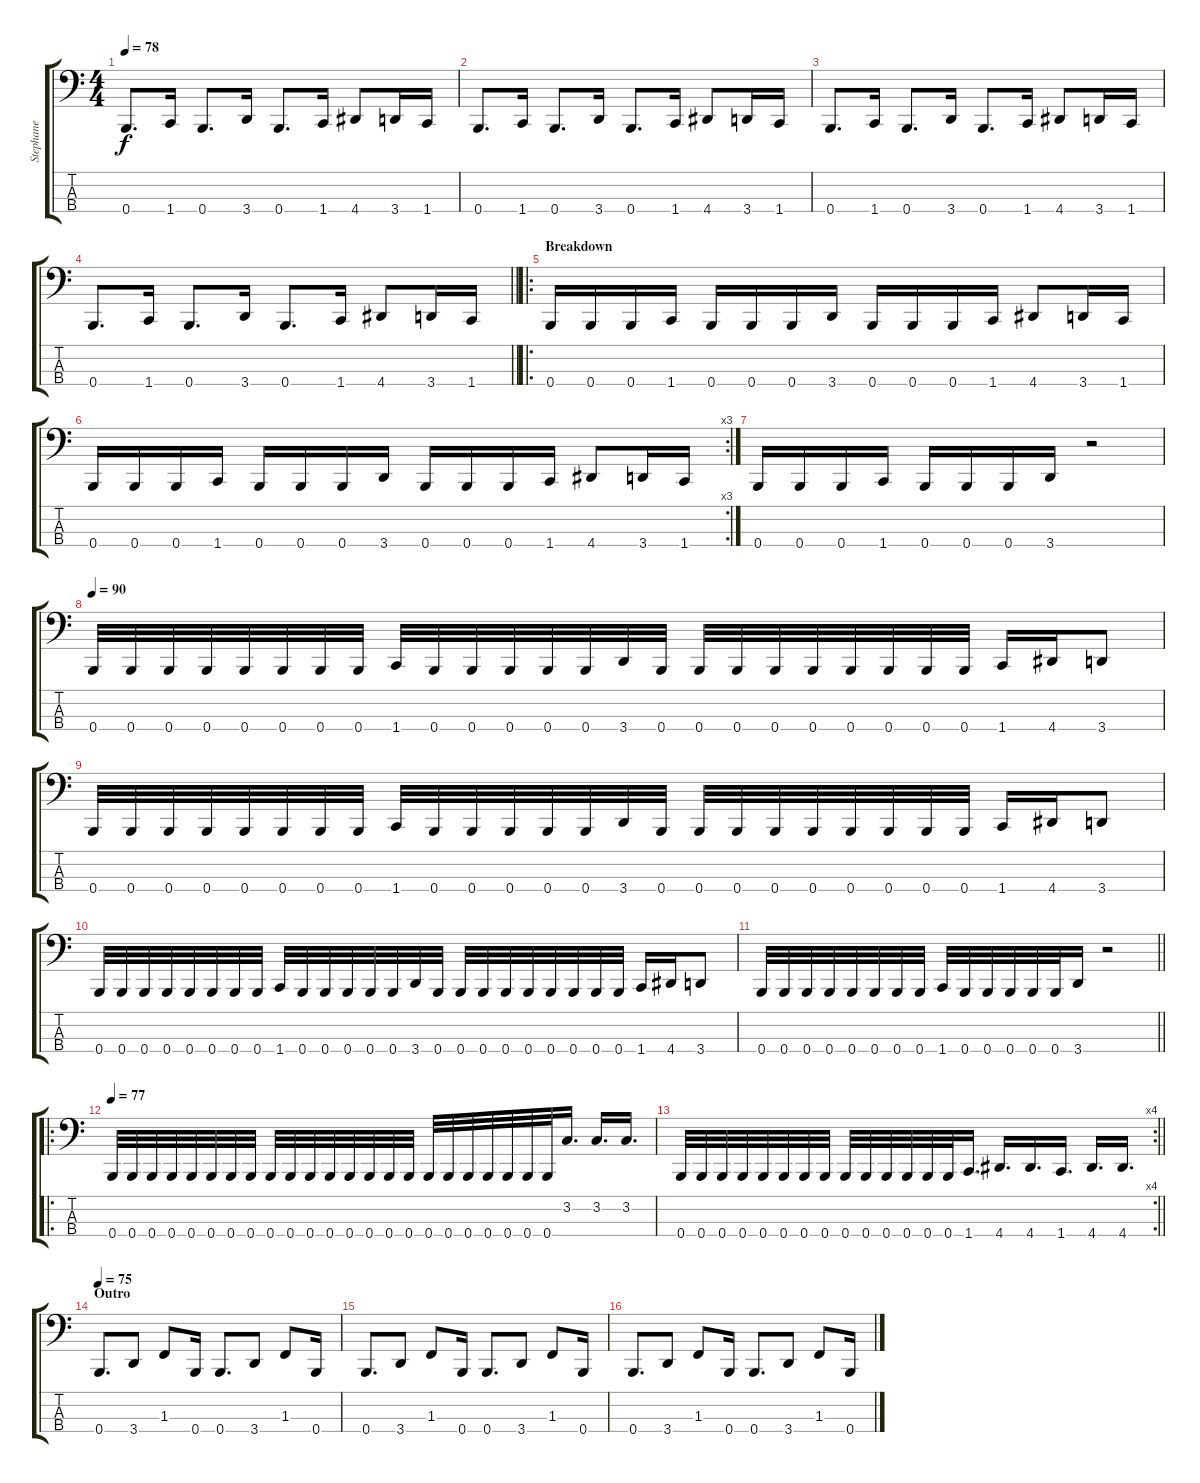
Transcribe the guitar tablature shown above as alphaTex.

\track ("Stephane" "Stephane") {instrument electricbassfinger}
\staff {score tabs}
\tuning (D2 A1 E1 B0) {hide}
\ts (4 4)
\tempo 78
\clef f4
\ks c
0.4.8{d dy f} 1.4.16 0.4.8{d} 3.4.16 0.4.8{d} 1.4.16 4.4.8 3.4.16 1.4.16 |
0.4.8{d} 1.4.16 0.4.8{d} 3.4.16 0.4.8{d} 1.4.16 4.4.8 3.4.16 1.4.16 |
0.4.8{d} 1.4.16 0.4.8{d} 3.4.16 0.4.8{d} 1.4.16 4.4.8 3.4.16 1.4.16 |
\barLineRight lightlight
0.4.8{d} 1.4.16 0.4.8{d} 3.4.16 0.4.8{d} 1.4.16 4.4.8 3.4.16 1.4.16 |
\ro
\section ("" "Breakdown")
0.4.16 0.4.16 0.4.16 1.4.16 0.4.16 0.4.16 0.4.16 3.4.16 0.4.16 0.4.16 0.4.16 1.4.16 4.4.8 3.4.16 1.4.16 |
\rc 3
0.4.16 0.4.16 0.4.16 1.4.16 0.4.16 0.4.16 0.4.16 3.4.16 0.4.16 0.4.16 0.4.16 1.4.16 4.4.8 3.4.16 1.4.16 |
0.4.16 0.4.16 0.4.16 1.4.16 0.4.16 0.4.16 0.4.16 3.4.16 r.2 |
\tempo 90
0.4.32 0.4.32 0.4.32 0.4.32 0.4.32 0.4.32 0.4.32 0.4.32 1.4.32 0.4.32 0.4.32 0.4.32 0.4.32 0.4.32 3.4.32 0.4.32 0.4.32 0.4.32 0.4.32 0.4.32 0.4.32 0.4.32 0.4.32 0.4.32 1.4.16 4.4.16 3.4.8 |
0.4.32 0.4.32 0.4.32 0.4.32 0.4.32 0.4.32 0.4.32 0.4.32 1.4.32 0.4.32 0.4.32 0.4.32 0.4.32 0.4.32 3.4.32 0.4.32 0.4.32 0.4.32 0.4.32 0.4.32 0.4.32 0.4.32 0.4.32 0.4.32 1.4.16 4.4.16 3.4.8 |
0.4.32 0.4.32 0.4.32 0.4.32 0.4.32 0.4.32 0.4.32 0.4.32 1.4.32 0.4.32 0.4.32 0.4.32 0.4.32 0.4.32 3.4.32 0.4.32 0.4.32 0.4.32 0.4.32 0.4.32 0.4.32 0.4.32 0.4.32 0.4.32 1.4.16 4.4.16 3.4.8 |
\barLineRight lightlight
0.4.32 0.4.32 0.4.32 0.4.32 0.4.32 0.4.32 0.4.32 0.4.32 1.4.32 0.4.32 0.4.32 0.4.32 0.4.32 0.4.32 3.4.16 r.2 |
\ro
\tempo 77
0.4.32 0.4.32 0.4.32 0.4.32 0.4.32 0.4.32 0.4.32 0.4.32 0.4.32 0.4.32 0.4.32 0.4.32 0.4.32 0.4.32 0.4.32 0.4.32 0.4.32 0.4.32 0.4.32 0.4.32 0.4.32 0.4.32 0.4.32 3.2.16{d} 3.2.16{d} 3.2.16{d} |
\rc 4
\barLineRight lightlight
0.4.32 0.4.32 0.4.32 0.4.32 0.4.32 0.4.32 0.4.32 0.4.32 0.4.32 0.4.32 0.4.32 0.4.32 0.4.32 0.4.32 1.4.16{d} 4.4.16{d} 4.4.16{d} 1.4.16{d} 4.4.16{d} 4.4.16{d} |
\section ("" "Outro")
\tempo 75
0.4.8{d} 3.4.8 1.3.8 0.4.16 0.4.8{d} 3.4.8 1.3.8 0.4.16 |
0.4.8{d} 3.4.8 1.3.8 0.4.16 0.4.8{d} 3.4.8 1.3.8 0.4.16 |
0.4.8{d} 3.4.8 1.3.8 0.4.16 0.4.8{d} 3.4.8 1.3.8 0.4.16
